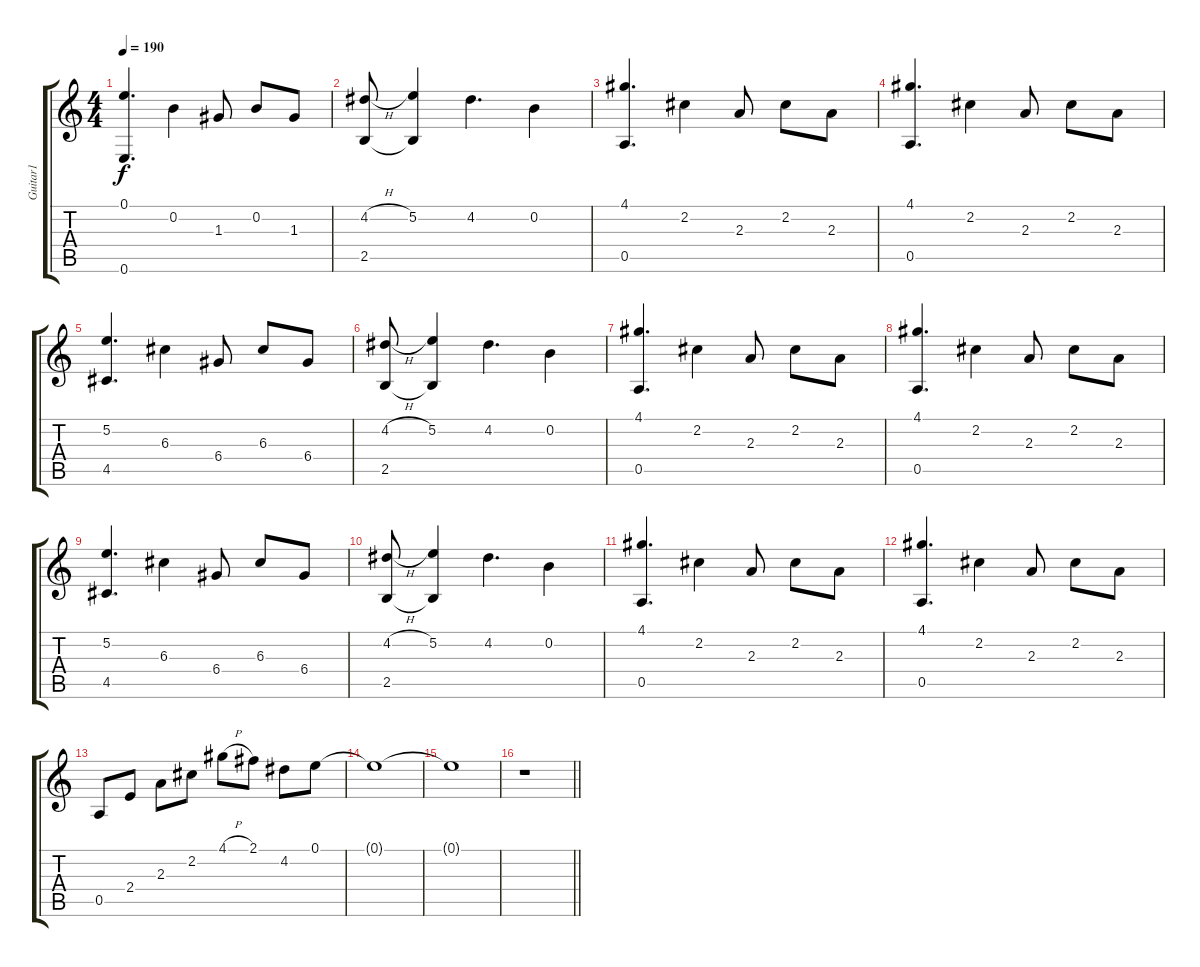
\track ("Guitar1" "Guitar1") {instrument acousticguitarsteel}
\staff {score tabs}
\tuning (E4 B3 G3 D3 A2 E2) {hide}
\ts (4 4)
\tempo 190
\clef g2
\ks c
(0.1 0.6).4{d dy f} 0.2.4 1.3.8 0.2.8 1.3.8 |
(4.2{h} 2.5).8 (5.2 2.5{t}).4 4.2.4{d} 0.2.4 |
(4.1 0.5).4{d} 2.2.4 2.3.8 2.2.8 2.3.8 |
(4.1 0.5).4{d} 2.2.4 2.3.8 2.2.8 2.3.8 |
(5.2 4.5).4{d} 6.3.4 6.4.8 6.3.8 6.4.8 |
(4.2{h} 2.5).8 (5.2 2.5{t}).4 4.2.4{d} 0.2.4 |
(4.1 0.5).4{d} 2.2.4 2.3.8 2.2.8 2.3.8 |
(4.1 0.5).4{d} 2.2.4 2.3.8 2.2.8 2.3.8 |
(5.2 4.5).4{d} 6.3.4 6.4.8 6.3.8 6.4.8 |
(4.2{h} 2.5).8 (5.2 2.5{t}).4 4.2.4{d} 0.2.4 |
(4.1 0.5).4{d} 2.2.4 2.3.8 2.2.8 2.3.8 |
(4.1 0.5).4{d} 2.2.4 2.3.8 2.2.8 2.3.8 |
0.5.8 2.4.8 2.3.8 2.2.8 4.1{h}.8 2.1.8 4.2.8 0.1.8 |
0.1{t}.1 |
0.1{t}.1 |
\barLineRight lightlight
r.1
